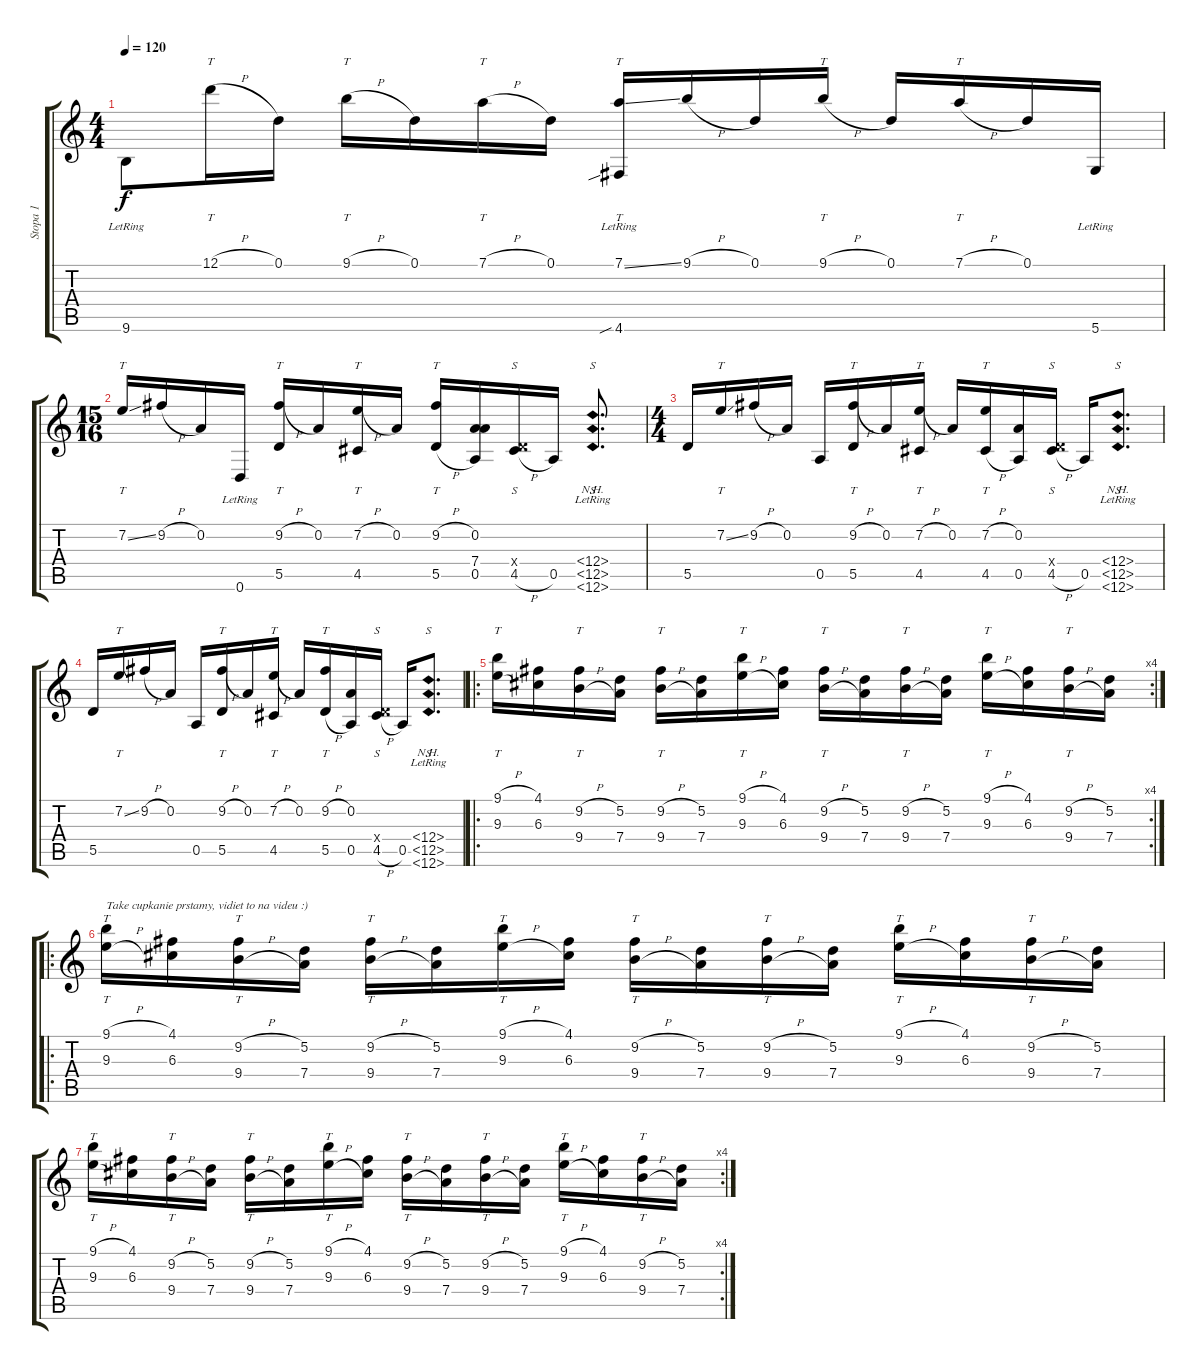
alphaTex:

\track ("Stopa 1" "Stopa 1") {instrument acousticguitarsteel}
\staff {score tabs}
\tuning (D4 A3 G3 D3 A2 D2) {hide}
\ts (4 4)
\tempo 120
\clef g2
\ks c
9.6{lr}.8{dy f} 12.1{h}.16{tt} 0.1.16 9.1{h}.16{tt} 0.1.16 7.1{h}.16{tt} 0.1.16 (7.1{ss} 4.6{sib lr}).16{tt} 9.1{h}.16 0.1.16 9.1{h}.16{tt} 0.1.16 7.1{h}.16{tt} 0.1.16 5.6{lr}.16 |
\ts (15 16)
7.2{ss}.16{tt} 9.2{h}.16 0.2.16 0.6{lr}.16 (9.2{h} 5.5).16{tt} 0.2.16 (7.2{h} 4.5).16{tt} 0.2.16 (9.2{h} 5.5{h}).16{tt} (0.2 7.4{t} 0.5).16 (0.4{x} 4.5{h}).16{s} 0.5.16 (12.4{nh lr} 12.5{nh lr} 12.6{nh lr}).8{s d} |
\ts (4 4)
5.5.16 7.2{ss}.16{tt} 9.2{h}.16 0.2.16 0.5.16 (9.2{h} 5.5).16{tt} 0.2.16 (7.2{h} 4.5).16{tt} 0.2.16 (7.2{h} 4.5{h}).16{tt} (0.2 0.5).16 (0.4{x} 4.5{h}).16{s} 0.5.16 (12.4{nh lr} 12.5{nh lr} 12.6{nh lr}).8{s d} |
5.5.16 7.2{ss}.16{tt} 9.2{h}.16 0.2.16 0.5.16 (9.2{h} 5.5).16{tt} 0.2.16 (7.2{h} 4.5).16{tt} 0.2.16 (9.2{h} 5.5{h}).16{tt} (0.2 0.5).16 (0.4{x} 4.5{h}).16{s} 0.5.16 (12.4{nh lr} 12.5{nh lr} 12.6{nh lr}).8{s d} |
\ro
\rc 4
(9.1{h} 9.3{h}).16{tt} (4.1 6.3).16 (9.2{h} 9.4{h}).16{tt} (5.2 7.4).16 (9.2{h} 9.4{h}).16{tt} (5.2 7.4).16 (9.1{h} 9.3{h}).16{tt} (4.1 6.3).16 (9.2{h} 9.4{h}).16{tt} (5.2 7.4).16 (9.2{h} 9.4{h}).16{tt} (5.2 7.4).16 (9.1{h} 9.3{h}).16{tt} (4.1 6.3).16 (9.2{h} 9.4{h}).16{tt} (5.2 7.4).16 |
\ro
(9.1{h} 9.3{h}).16{tt txt "Take cupkanie prstamy, vidiet to na videu :)"} (4.1 6.3).16 (9.2{h} 9.4{h}).16{tt} (5.2 7.4).16 (9.2{h} 9.4{h}).16{tt} (5.2 7.4).16 (9.1{h} 9.3{h}).16{tt} (4.1 6.3).16 (9.2{h} 9.4{h}).16{tt} (5.2 7.4).16 (9.2{h} 9.4{h}).16{tt} (5.2 7.4).16 (9.1{h} 9.3{h}).16{tt} (4.1 6.3).16 (9.2{h} 9.4{h}).16{tt} (5.2 7.4).16 |
\rc 4
(9.1{h} 9.3{h}).16{tt} (4.1 6.3).16 (9.2{h} 9.4{h}).16{tt} (5.2 7.4).16 (9.2{h} 9.4{h}).16{tt} (5.2 7.4).16 (9.1{h} 9.3{h}).16{tt} (4.1 6.3).16 (9.2{h} 9.4{h}).16{tt} (5.2 7.4).16 (9.2{h} 9.4{h}).16{tt} (5.2 7.4).16 (9.1{h} 9.3{h}).16{tt} (4.1 6.3).16 (9.2{h} 9.4{h}).16{tt} (5.2 7.4).16
